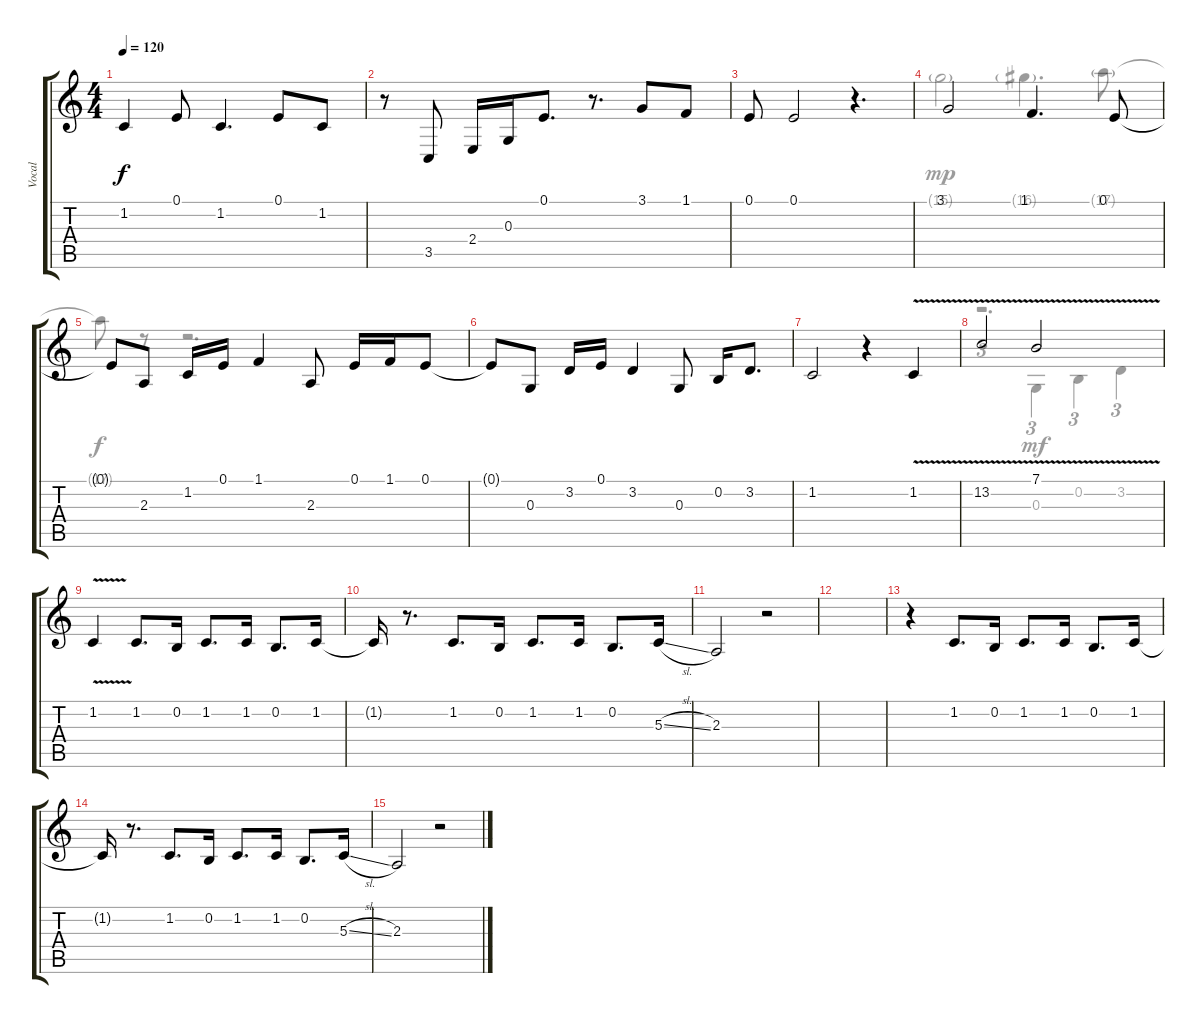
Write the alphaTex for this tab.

\track ("Vocal" "Vocal") {instrument altosax}
\staff {score tabs}
\tuning (E4 B3 G3 D3 A2 E2) {hide}
\voice
\ts (4 4)
\tempo 120
\clef g2
\ks c
1.2{t}.4{dy f} 0.1.8 1.2.4{d} 0.1.8 1.2.8 |
r.8 3.5.8 2.4.16 0.3.16 0.1.8{d} r.8{d} 3.1.8 1.1.8 |
0.1.8 0.1.2 r.4{d} |
3.1.2 1.1.4{d} 0.1.8 |
0.1{t}.8 2.3.8 1.2.16 0.1.16 1.1.4 2.3.8 0.1.16 1.1.16 0.1.8 |
0.1{t}.8 0.3.8 3.2.16 0.1.16 3.2.4 0.3.8 0.2.16 3.2.8{d} |
1.2.2 r.4 1.2{v}.4 |
13.2{v}.2 7.1{v}.2 |
1.2{v}.4 1.2.8{d} 0.2.16 1.2.8{d} 1.2.16 0.2.8{d} 1.2.16 |
1.2{t}.16 r.8{d} 1.2.8{d} 0.2.16 1.2.8{d} 1.2.16 0.2.8{d} 5.3{sl}.16 |
2.3.2 r.2 |
|
r.4 1.2.8{d} 0.2.16 1.2.8{d} 1.2.16 0.2.8{d} 1.2.16 |
1.2{t}.16 r.8{d} 1.2.8{d} 0.2.16 1.2.8{d} 1.2.16 0.2.8{d} 5.3{sl}.16 |
2.3.2 r.2 |
\voice
\clef g2
\ottava regular
\simile none
\ks c
|
|
|
15.1{g}.2{dy mp} 16.1{g}.4{d} 17.1{g}.8 |
17.1{t}.8{dy f} r.8 r.2{d} |
|
|
r.2{d tu (3 2)} 0.3.4{tu (3 2) dy mf} 0.2.4{tu (3 2)} 3.2.4{tu (3 2)} |
|
|
|
|
|
|
|
